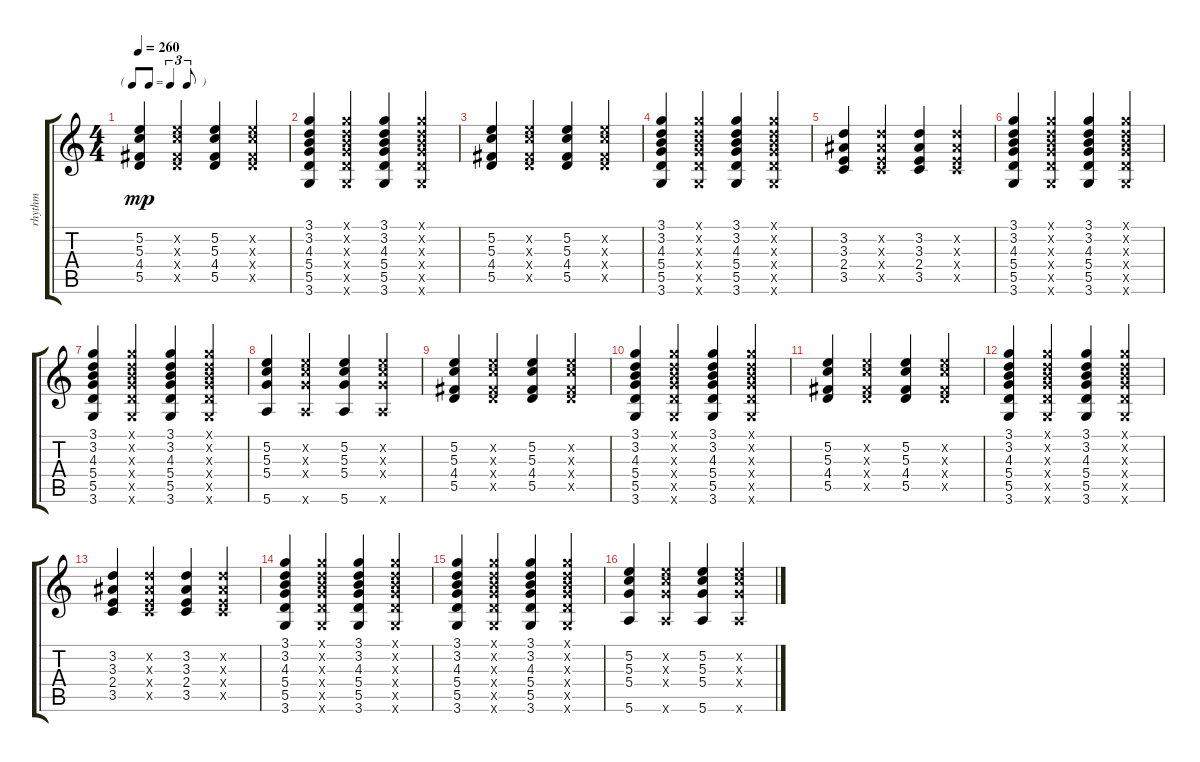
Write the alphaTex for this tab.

\track ("rhythm" "rhythm") {instrument acousticguitarnylon}
\staff {score tabs}
\tuning (E4 B3 G3 D3 A2 E2) {hide}
\ts (4 4)
\tf triplet8th
\tempo 260
\clef g2
\ks c
(5.2 5.3 4.4 5.5).4{dy mp} (5.2{x} 5.3{x} 4.4{x} 5.5{x}).4 (5.2 5.3 4.4 5.5).4 (5.2{x} 5.3{x} 4.4{x} 5.5{x}).4 |
(3.1 3.2 4.3 5.4 5.5 3.6).4 (3.1{x} 3.2{x} 4.3{x} 5.4{x} 5.5{x} 3.6{x}).4 (3.1 3.2 4.3 5.4 5.5 3.6).4 (3.1{x} 3.2{x} 4.3{x} 5.4{x} 5.5{x} 3.6{x}).4 |
(5.2 5.3 4.4 5.5).4 (5.2{x} 5.3{x} 4.4{x} 5.5{x}).4 (5.2 5.3 4.4 5.5).4 (5.2{x} 5.3{x} 4.4{x} 5.5{x}).4 |
(3.1 3.2 4.3 5.4 5.5 3.6).4 (3.1{x} 3.2{x} 4.3{x} 5.4{x} 5.5{x} 3.6{x}).4 (3.1 3.2 4.3 5.4 5.5 3.6).4 (3.1{x} 3.2{x} 4.3{x} 5.4{x} 5.5{x} 3.6{x}).4 |
(3.2 3.3 2.4 3.5).4 (3.2{x} 3.3{x} 2.4{x} 3.5{x}).4 (3.2 3.3 2.4 3.5).4 (3.2{x} 3.3{x} 2.4{x} 3.5{x}).4 |
(3.1 3.2 4.3 5.4 5.5 3.6).4 (3.1{x} 3.2{x} 4.3{x} 5.4{x} 5.5{x} 3.6{x}).4 (3.1 3.2 4.3 5.4 5.5 3.6).4 (3.1{x} 3.2{x} 4.3{x} 5.4{x} 5.5{x} 3.6{x}).4 |
(3.1 3.2 4.3 5.4 5.5 3.6).4 (3.1{x} 3.2{x} 4.3{x} 5.4{x} 5.5{x} 3.6{x}).4 (3.1 3.2 4.3 5.4 5.5 3.6).4 (3.1{x} 3.2{x} 4.3{x} 5.4{x} 5.5{x} 3.6{x}).4 |
(5.2 5.3 5.4 5.6).4 (5.2{x} 5.3{x} 5.4{x} 5.6{x}).4 (5.2 5.3 5.4 5.6).4 (5.2{x} 5.3{x} 5.4{x} 5.6{x}).4 |
(5.2 5.3 4.4 5.5).4 (5.2{x} 5.3{x} 4.4{x} 5.5{x}).4 (5.2 5.3 4.4 5.5).4 (5.2{x} 5.3{x} 4.4{x} 5.5{x}).4 |
(3.1 3.2 4.3 5.4 5.5 3.6).4 (3.1{x} 3.2{x} 4.3{x} 5.4{x} 5.5{x} 3.6{x}).4 (3.1 3.2 4.3 5.4 5.5 3.6).4 (3.1{x} 3.2{x} 4.3{x} 5.4{x} 5.5{x} 3.6{x}).4 |
(5.2 5.3 4.4 5.5).4 (5.2{x} 5.3{x} 4.4{x} 5.5{x}).4 (5.2 5.3 4.4 5.5).4 (5.2{x} 5.3{x} 4.4{x} 5.5{x}).4 |
(3.1 3.2 4.3 5.4 5.5 3.6).4 (3.1{x} 3.2{x} 4.3{x} 5.4{x} 5.5{x} 3.6{x}).4 (3.1 3.2 4.3 5.4 5.5 3.6).4 (3.1{x} 3.2{x} 4.3{x} 5.4{x} 5.5{x} 3.6{x}).4 |
(3.2 3.3 2.4 3.5).4 (3.2{x} 3.3{x} 2.4{x} 3.5{x}).4 (3.2 3.3 2.4 3.5).4 (3.2{x} 3.3{x} 2.4{x} 3.5{x}).4 |
(3.1 3.2 4.3 5.4 5.5 3.6).4 (3.1{x} 3.2{x} 4.3{x} 5.4{x} 5.5{x} 3.6{x}).4 (3.1 3.2 4.3 5.4 5.5 3.6).4 (3.1{x} 3.2{x} 4.3{x} 5.4{x} 5.5{x} 3.6{x}).4 |
(3.1 3.2 4.3 5.4 5.5 3.6).4 (3.1{x} 3.2{x} 4.3{x} 5.4{x} 5.5{x} 3.6{x}).4 (3.1 3.2 4.3 5.4 5.5 3.6).4 (3.1{x} 3.2{x} 4.3{x} 5.4{x} 5.5{x} 3.6{x}).4 |
(5.2 5.3 5.4 5.6).4 (5.2{x} 5.3{x} 5.4{x} 5.6{x}).4 (5.2 5.3 5.4 5.6).4 (5.2{x} 5.3{x} 5.4{x} 5.6{x}).4
